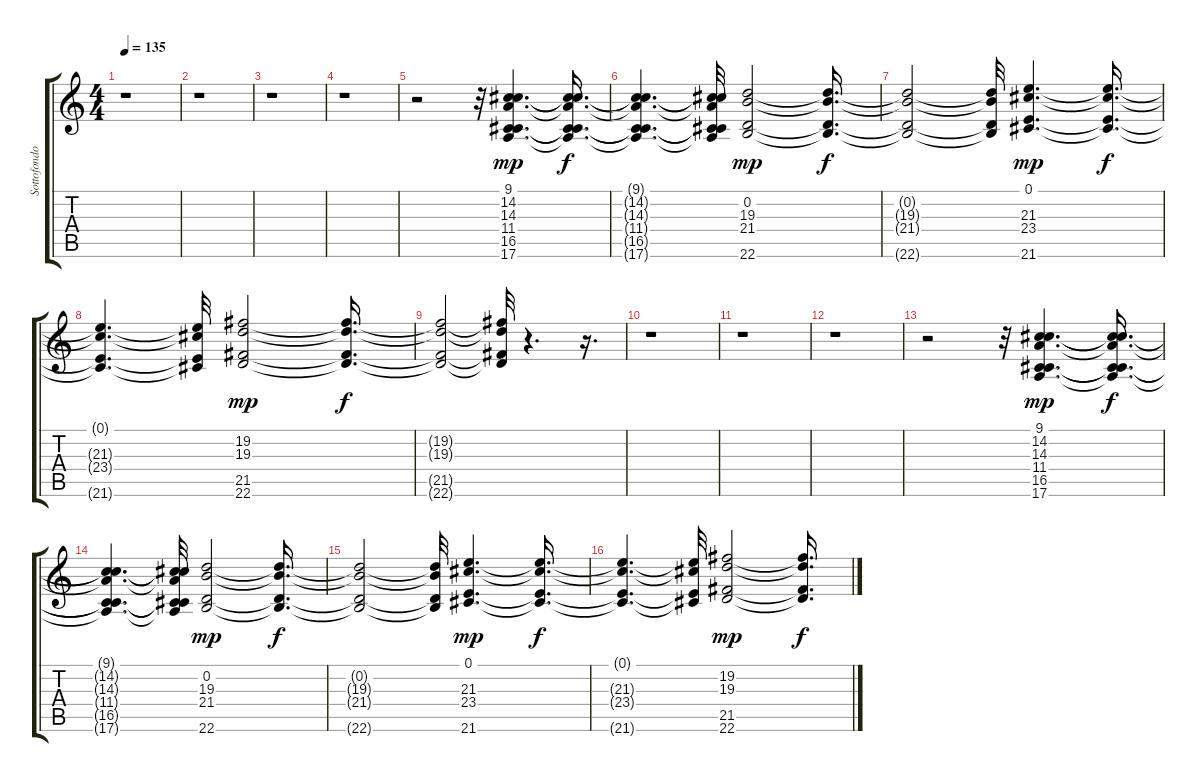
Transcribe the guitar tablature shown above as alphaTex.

\track ("Sottofondo1" "Sottofondo") {instrument stringensemble1}
\staff {score tabs}
\tuning (E4 B3 G3 D3 A2 E2) {hide}
\ts (4 4)
\tempo 135
\clef g2
\ks c
r.1{dy mp} |
r.1 |
r.1 |
r.1 |
r.2 r.32 (9.1 14.2 14.3 11.4 16.5 17.6).4{d} (9.1{t} 14.2{t} 14.3{t} 11.4{t} 16.5{t} 17.6{t}).16{d dy f} |
(9.1{t} 14.2{t} 14.3{t} 11.4{t} 16.5{t} 17.6{t}).4{d} (9.1{t} 14.2{t} 14.3{t} 11.4{t} 16.5{t} 17.6{t}).32 (0.2 19.3 21.4 22.6).2{dy mp} (0.2{t} 19.3{t} 21.4{t} 22.6{t}).16{d dy f} |
(0.2{t} 19.3{t} 21.4{t} 22.6{t}).2 (0.2{t} 19.3{t} 21.4{t} 22.6{t}).32 (0.1 21.3 23.4 21.6).4{d dy mp} (0.1{t} 21.3{t} 23.4{t} 21.6{t}).16{d dy f} |
(0.1{t} 21.3{t} 23.4{t} 21.6{t}).4{d} (0.1{t} 21.3{t} 23.4{t} 21.6{t}).32 (19.2 19.3 21.5 22.6).2{dy mp} (19.2{t} 19.3{t} 21.5{t} 22.6{t}).16{d dy f} |
(19.2{t} 19.3{t} 21.5{t} 22.6{t}).2 (19.2{t} 19.3{t} 21.5{t} 22.6{t}).32 r.4{d} r.16{d} |
r.1 |
r.1 |
r.1 |
r.2 r.32 (9.1 14.2 14.3 11.4 16.5 17.6).4{d dy mp} (9.1{t} 14.2{t} 14.3{t} 11.4{t} 16.5{t} 17.6{t}).16{d dy f} |
(9.1{t} 14.2{t} 14.3{t} 11.4{t} 16.5{t} 17.6{t}).4{d} (9.1{t} 14.2{t} 14.3{t} 11.4{t} 16.5{t} 17.6{t}).32 (0.2 19.3 21.4 22.6).2{dy mp} (0.2{t} 19.3{t} 21.4{t} 22.6{t}).16{d dy f} |
(0.2{t} 19.3{t} 21.4{t} 22.6{t}).2 (0.2{t} 19.3{t} 21.4{t} 22.6{t}).32 (0.1 21.3 23.4 21.6).4{d dy mp} (0.1{t} 21.3{t} 23.4{t} 21.6{t}).16{d dy f} |
(0.1{t} 21.3{t} 23.4{t} 21.6{t}).4{d} (0.1{t} 21.3{t} 23.4{t} 21.6{t}).32 (19.2 19.3 21.5 22.6).2{dy mp} (19.2{t} 19.3{t} 21.5{t} 22.6{t}).16{d dy f}
